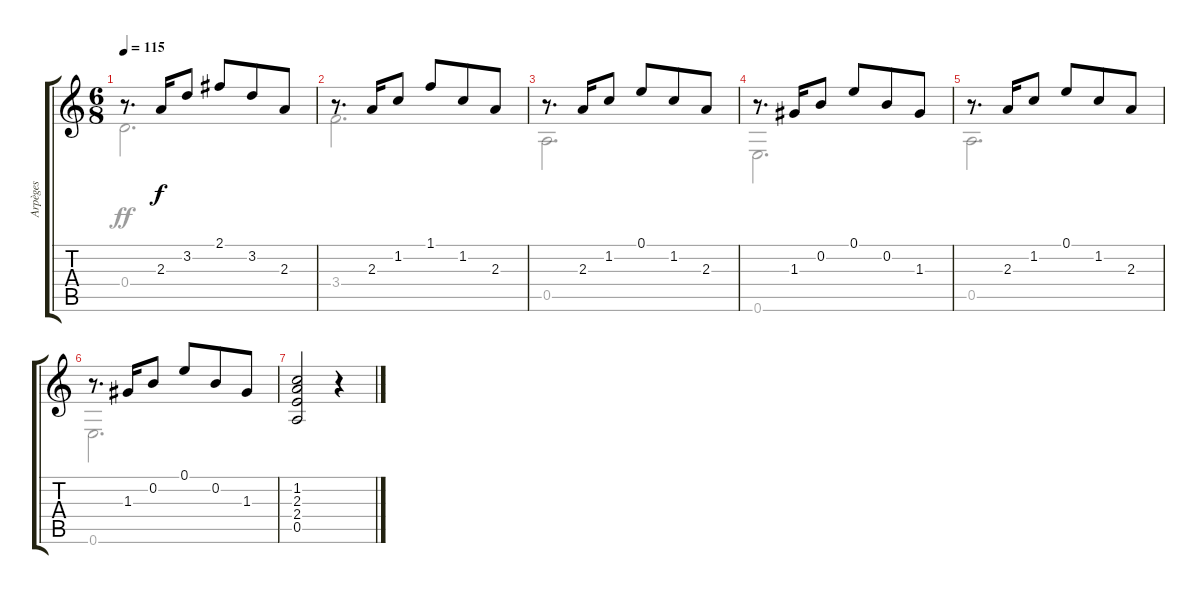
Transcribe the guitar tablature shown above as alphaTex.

\track ("Arpèges" "Arpèges") {instrument electricguitarjazz}
\staff {score tabs}
\tuning (E4 B3 G3 D3 A2 E2) {hide}
\voice
\ts (6 8)
\tempo 115
\clef g2
\ks c
r.8{d dy f} 2.3.16 3.2.8 2.1.8 3.2.8 2.3.8 |
r.8{d} 2.3.16 1.2.8 1.1.8 1.2.8 2.3.8 |
r.8{d} 2.3.16 1.2.8 0.1.8 1.2.8 2.3.8 |
r.8{d} 1.3.16 0.2.8 0.1.8 0.2.8 1.3.8 |
r.8{d} 2.3.16 1.2.8 0.1.8 1.2.8 2.3.8 |
r.8{d} 1.3.16 0.2.8 0.1.8 0.2.8 1.3.8 |
(1.2 2.3 2.4 0.5).2 r.4 |
\voice
\clef g2
\ottava regular
\simile none
\ks c
0.4.2{d dy ff} |
3.4.2{d} |
0.5.2{d} |
0.6.2{d} |
0.5.2{d} |
0.6.2{d} |
|
